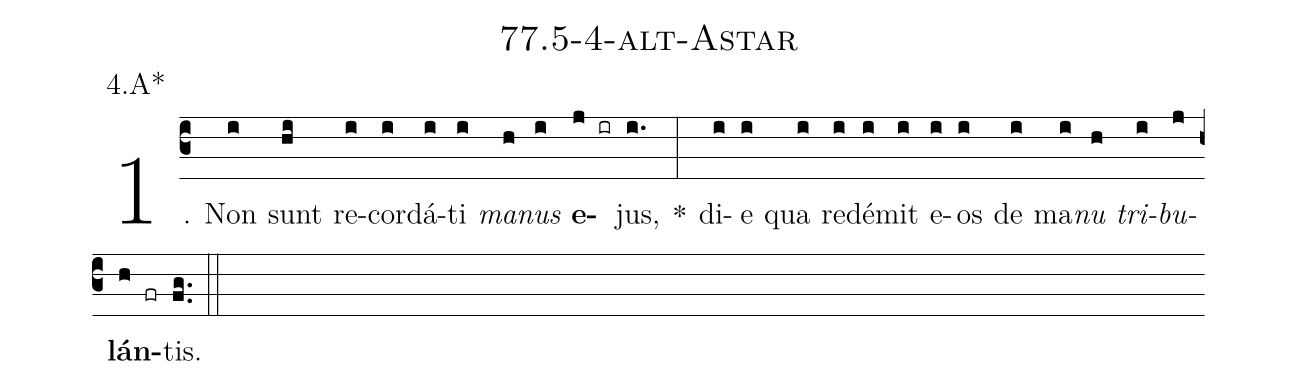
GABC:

name: 77.5-4-alt-Astar;
annotation: 4.A*;
%%
(c3)1. Non(i) sunt(hi) re(i)cor(i)dá(i)ti(i) <i>ma</i>(h)<i>nus</i>(i) <b>e</b>(j ir)jus,(i.) *(:) di(i)e(i) qua(i) red(i)é(i)mit(i) e(i)os(i) de(i) ma(i)<i>nu</i>(h) <i>tri</i>(i)<i>bu</i>(j)<b>lán</b>(h fr)tis.(fg..) (::)


%E(i) u(h) o(i) u(j) a(h) e.(fg..) (::)
